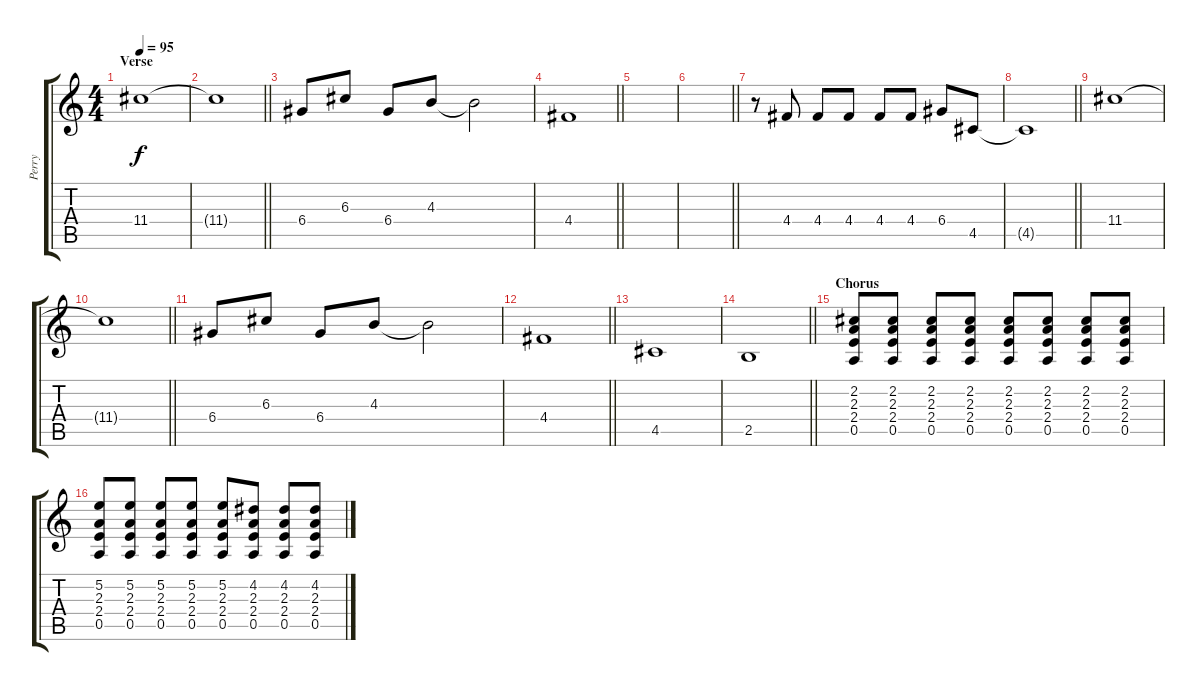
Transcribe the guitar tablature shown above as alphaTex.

\track ("Perry" "Perry") {instrument overdrivenguitar}
\staff {score tabs}
\tuning (E4 B3 G3 D3 A2 E2) {hide}
\ts (4 4)
\section ("" "Verse")
\tempo 95
\clef g2
\ks c
11.4.1{dy f} |
\barLineRight lightlight
11.4{t}.1 |
6.4.8 6.3.8 6.4.8 4.3.8 4.3{t}.2 |
\barLineRight lightlight
4.4.1 |
|
\barLineRight lightlight
|
r.8 4.4.8 4.4.8 4.4.8 4.4.8 4.4.8 6.4.8 4.5.8 |
\barLineRight lightlight
4.5{t}.1 |
11.4.1 |
\barLineRight lightlight
11.4{t}.1 |
6.4.8 6.3.8 6.4.8 4.3.8 4.3{t}.2 |
\barLineRight lightlight
4.4.1 |
4.5.1 |
\barLineRight lightlight
2.5.1 |
\section ("" "Chorus")
(2.2 2.3 2.4 0.5).8 (2.2 2.3 2.4 0.5).8 (2.2 2.3 2.4 0.5).8 (2.2 2.3 2.4 0.5).8 (2.2 2.3 2.4 0.5).8 (2.2 2.3 2.4 0.5).8 (2.2 2.3 2.4 0.5).8 (2.2 2.3 2.4 0.5).8 |
(5.2 2.3 2.4 0.5).8 (5.2 2.3 2.4 0.5).8 (5.2 2.3 2.4 0.5).8 (5.2 2.3 2.4 0.5).8 (5.2 2.3 2.4 0.5).8 (4.2 2.3 2.4 0.5).8 (4.2 2.3 2.4 0.5).8 (4.2 2.3 2.4 0.5).8
